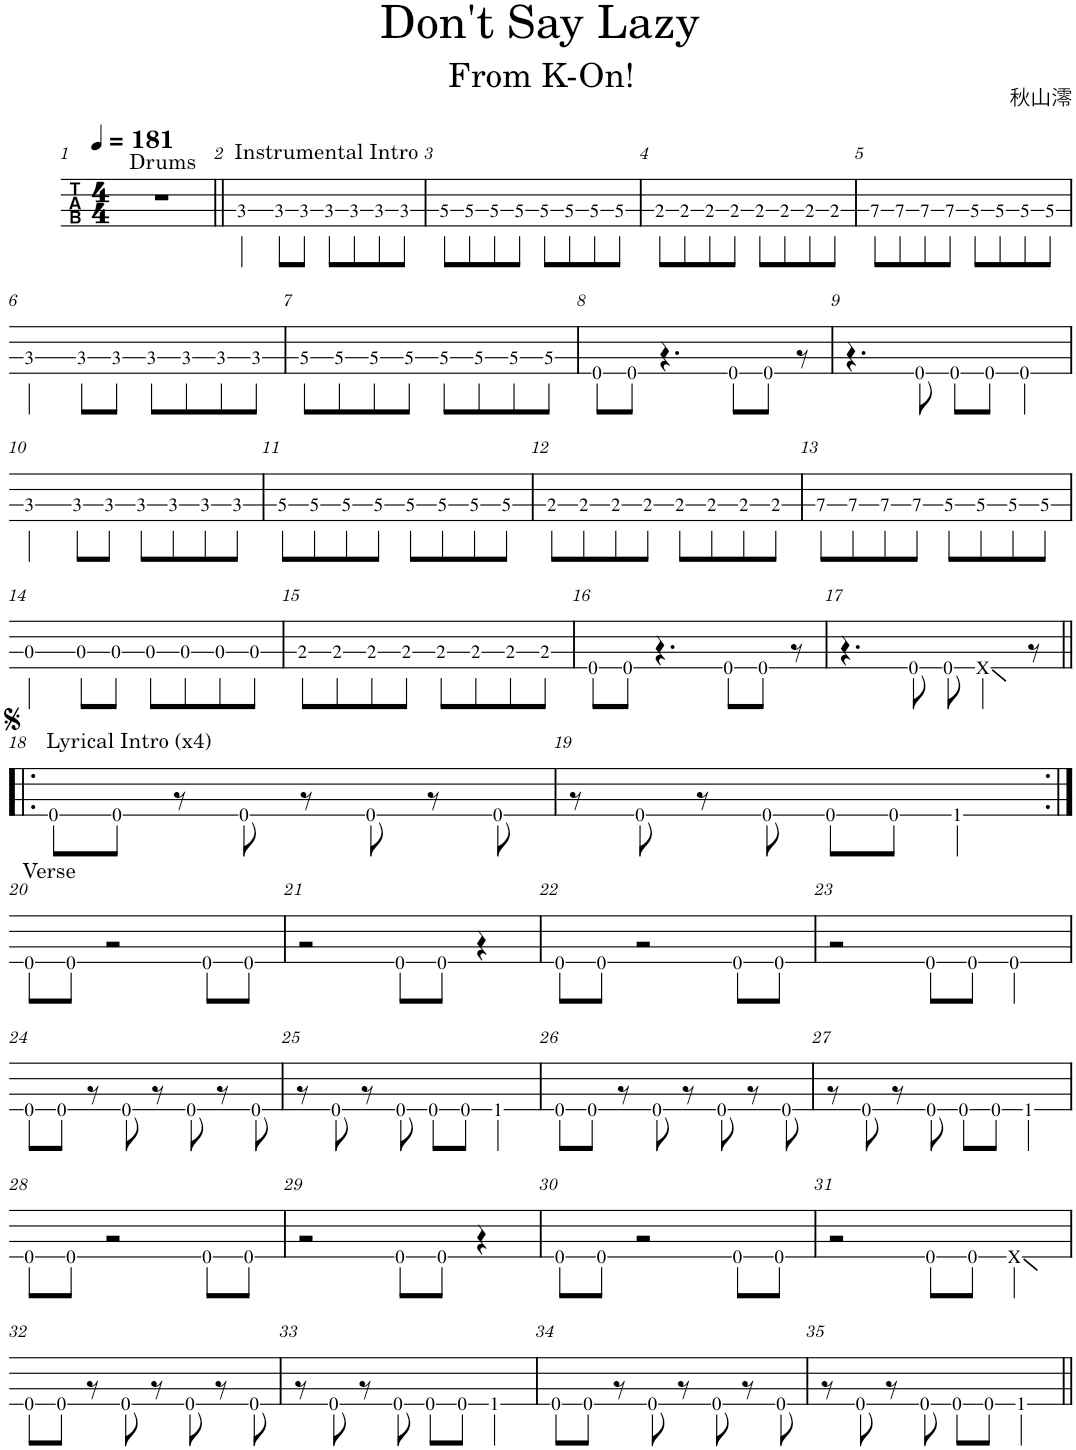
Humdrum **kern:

**kern
*part1
*staff1
*I"Bass Guitar
*I'B. Guit.
*stria4
*
*Trd7c12
*k[]
*M4/4
*MM181
=1
!LO:TX:a:t=Drums
1r
=2||
!LO:TX:a:t=Instrumental Intro
4C\
8C\L
8C\J
8C\L
8C\
8C\
8C\J
=3
8D\L
8D\
8D\
8D\J
8D\L
8D\
8D\
8D\J
=4
8BB\L
8BB\
8BB\
8BB\J
8BB\L
8BB\
8BB\
8BB\J
=5
8E\L
8E\
8E\
8E\J
8D\L
8D\
8D\
8D\J
!!LO:LB:g=z
=6
4C\
8C\L
8C\J
8C\L
8C\
8C\
8C\J
=7
8D\L
8D\
8D\
8D\J
8D\L
8D\
8D\
8D\J
=8
8EE\L
8EE\J
4.r
8EE\L
8EE\J
8r
=9
4.r
8EE\
8EE\L
8EE\J
4EE\
!!LO:LB:g=z
=10
4C\
8C\L
8C\J
8C\L
8C\
8C\
8C\J
=11
8D\L
8D\
8D\
8D\J
8D\L
8D\
8D\
8D\J
=12
8BB\L
8BB\
8BB\
8BB\J
8BB\L
8BB\
8BB\
8BB\J
=13
8E\L
8E\
8E\
8E\J
8D\L
8D\
8D\
8D\J
!!LO:LB:g=z
=14
4AA\
8AA\L
8AA\J
8AA\L
8AA\
8AA\
8AA\J
=15
8BB\L
8BB\
8BB\
8BB\J
8BB\L
8BB\
8BB\
8BB\J
=16
8EE\L
8EE\J
4.r
8EE\L
8EE\J
8r
=17
4.r
8EE\
8EE\
4E\
8r
!!LO:LB:g=z
=18!|:
!LO:TX:a:t=Lyrical Intro (x4)
8EE\L
8EE\J
8r
8EE\
8r
8EE\
8r
8EE\
=19
8r
8EE\
8r
8EE\
8EE\L
8EE\J
4FF\
!!LO:LB:g=z
=20:|!
!LO:TX:a:t=Verse
8EE\L
8EE\J
2r
8EE\L
8EE\J
=21
2r
8EE\L
8EE\J
4r
=22
8EE\L
8EE\J
2r
8EE\L
8EE\J
=23
2r
8EE\L
8EE\J
4EE\
!!LO:LB:g=z
=24
8EE\L
8EE\J
8r
8EE\
8r
8EE\
8r
8EE\
=25
8r
8EE\
8r
8EE\
8EE\L
8EE\J
4FF\
=26
8EE\L
8EE\J
8r
8EE\
8r
8EE\
8r
8EE\
=27
8r
8EE\
8r
8EE\
8EE\L
8EE\J
4FF\
!!LO:LB:g=z
=28
8EE\L
8EE\J
2r
8EE\L
8EE\J
=29
2r
8EE\L
8EE\J
4r
=30
8EE\L
8EE\J
2r
8EE\L
8EE\J
=31
2r
8EE\L
8EE\J
4E\
!!LO:LB:g=z
=32
8EE\L
8EE\J
8r
8EE\
8r
8EE\
8r
8EE\
=33
8r
8EE\
8r
8EE\
8EE\L
8EE\J
4FF\
=34
8EE\L
8EE\J
8r
8EE\
8r
8EE\
8r
8EE\
=35
8r
8EE\
8r
8EE\
8EE\L
8EE\J
4FF\
=||
*-
